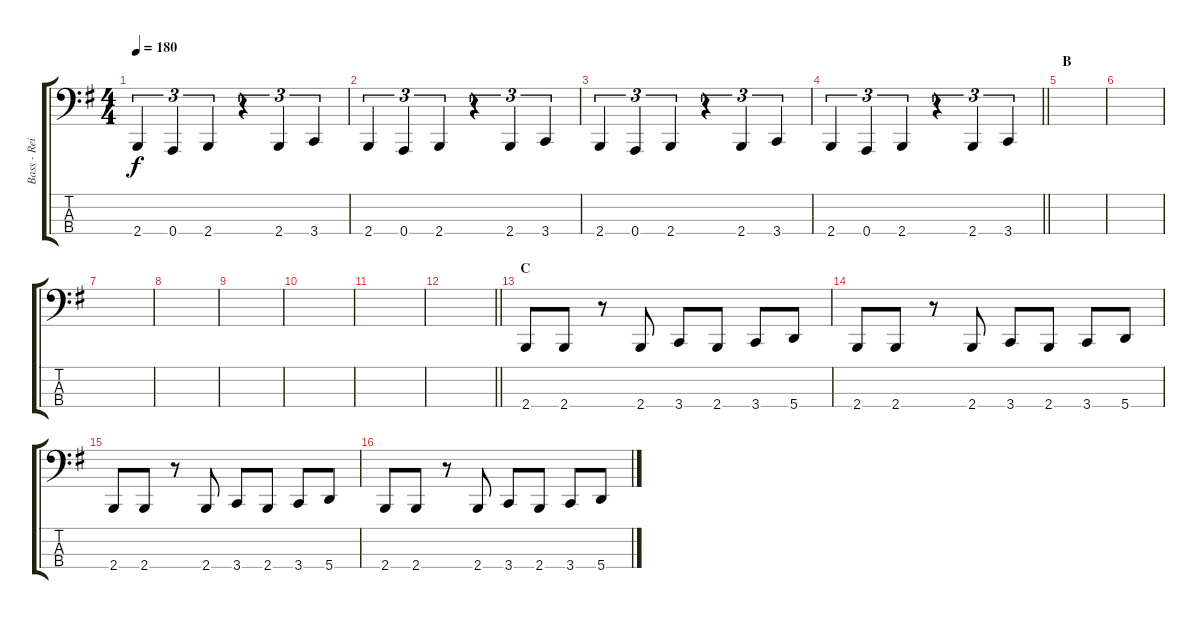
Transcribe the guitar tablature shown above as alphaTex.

\track ("Bass - Reita" "Bass - Rei") {instrument electricbasspick}
\staff {score tabs}
\tuning (C2 G1 D1 A0) {hide}
\ts (4 4)
\tempo 180
\clef f4
\ks g
2.4.4{tu (3 2) dy f} 0.4.4{tu (3 2)} 2.4.4{tu (3 2)} r.4{tu (3 2)} 2.4.4{tu (3 2)} 3.4.4{tu (3 2)} |
2.4.4{tu (3 2)} 0.4.4{tu (3 2)} 2.4.4{tu (3 2)} r.4{tu (3 2)} 2.4.4{tu (3 2)} 3.4.4{tu (3 2)} |
2.4.4{tu (3 2)} 0.4.4{tu (3 2)} 2.4.4{tu (3 2)} r.4{tu (3 2)} 2.4.4{tu (3 2)} 3.4.4{tu (3 2)} |
\barLineRight lightlight
2.4.4{tu (3 2)} 0.4.4{tu (3 2)} 2.4.4{tu (3 2)} r.4{tu (3 2)} 2.4.4{tu (3 2)} 3.4.4{tu (3 2)} |
\section ("" "B")
|
|
|
|
|
|
|
\barLineRight lightlight
|
\section ("" "C")
2.4.8 2.4.8 r.8 2.4.8 3.4.8 2.4.8 3.4.8 5.4.8 |
2.4.8 2.4.8 r.8 2.4.8 3.4.8 2.4.8 3.4.8 5.4.8 |
2.4.8 2.4.8 r.8 2.4.8 3.4.8 2.4.8 3.4.8 5.4.8 |
2.4.8 2.4.8 r.8 2.4.8 3.4.8 2.4.8 3.4.8 5.4.8
